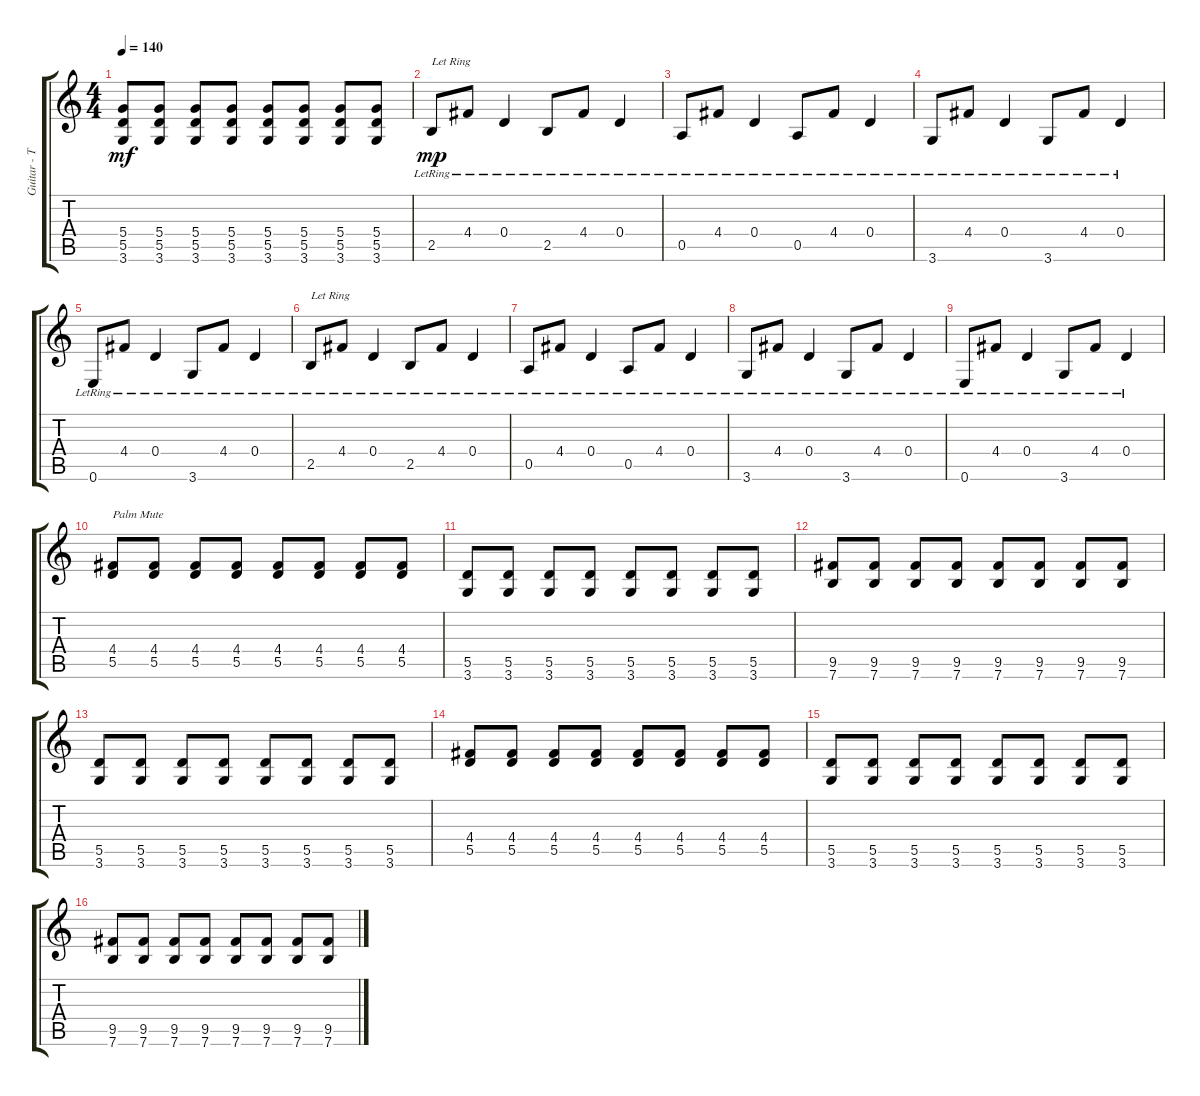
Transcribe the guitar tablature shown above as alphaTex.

\track ("Guitar - Tom Mattew Delonge" "Guitar - T") {instrument overdrivenguitar}
\staff {score tabs}
\tuning (E4 B3 G3 D3 A2 E2) {hide}
\ts (4 4)
\tempo 140
\clef g2
\ks c
(5.4 5.5 3.6).8{dy mf} (5.4 5.5 3.6).8 (5.4 5.5 3.6).8 (5.4 5.5 3.6).8 (5.4 5.5 3.6).8 (5.4 5.5 3.6).8 (5.4 5.5 3.6).8 (5.4 5.5 3.6).8 |
2.5{lr}.8{txt "Let Ring" dy mp instrument electricguitarclean} 4.4{lr}.8 0.4{lr}.4 2.5{lr}.8 4.4{lr}.8 0.4{lr}.4 |
0.5{lr}.8 4.4{lr}.8 0.4{lr}.4 0.5{lr}.8 4.4{lr}.8 0.4{lr}.4 |
3.6{lr}.8 4.4{lr}.8 0.4{lr}.4 3.6{lr}.8 4.4{lr}.8 0.4{lr}.4 |
0.6{lr}.8 4.4{lr}.8 0.4{lr}.4 3.6{lr}.8 4.4{lr}.8 0.4{lr}.4 |
2.5{lr}.8{txt "Let Ring" instrument electricguitarclean} 4.4{lr}.8 0.4{lr}.4 2.5{lr}.8 4.4{lr}.8 0.4{lr}.4 |
0.5{lr}.8 4.4{lr}.8 0.4{lr}.4 0.5{lr}.8 4.4{lr}.8 0.4{lr}.4 |
3.6{lr}.8 4.4{lr}.8 0.4{lr}.4 3.6{lr}.8 4.4{lr}.8 0.4{lr}.4 |
0.6{lr}.8 4.4{lr}.8 0.4{lr}.4 3.6{lr}.8 4.4{lr}.8 0.4{lr}.4 |
(4.4 5.5).8{txt "Palm Mute" instrument electricguitarmuted} (4.4 5.5).8 (4.4 5.5).8 (4.4 5.5).8 (4.4 5.5).8 (4.4 5.5).8 (4.4 5.5).8 (4.4 5.5).8 |
(5.5 3.6).8 (5.5 3.6).8 (5.5 3.6).8 (5.5 3.6).8 (5.5 3.6).8 (5.5 3.6).8 (5.5 3.6).8 (5.5 3.6).8 |
(9.5 7.6).8 (9.5 7.6).8 (9.5 7.6).8 (9.5 7.6).8 (9.5 7.6).8 (9.5 7.6).8 (9.5 7.6).8 (9.5 7.6).8 |
(5.5 3.6).8 (5.5 3.6).8 (5.5 3.6).8 (5.5 3.6).8 (5.5 3.6).8 (5.5 3.6).8 (5.5 3.6).8 (5.5 3.6).8 |
(4.4 5.5).8 (4.4 5.5).8 (4.4 5.5).8 (4.4 5.5).8 (4.4 5.5).8 (4.4 5.5).8 (4.4 5.5).8 (4.4 5.5).8 |
(5.5 3.6).8 (5.5 3.6).8 (5.5 3.6).8 (5.5 3.6).8 (5.5 3.6).8 (5.5 3.6).8 (5.5 3.6).8 (5.5 3.6).8 |
(9.5 7.6).8 (9.5 7.6).8 (9.5 7.6).8 (9.5 7.6).8 (9.5 7.6).8 (9.5 7.6).8 (9.5 7.6).8 (9.5 7.6).8
